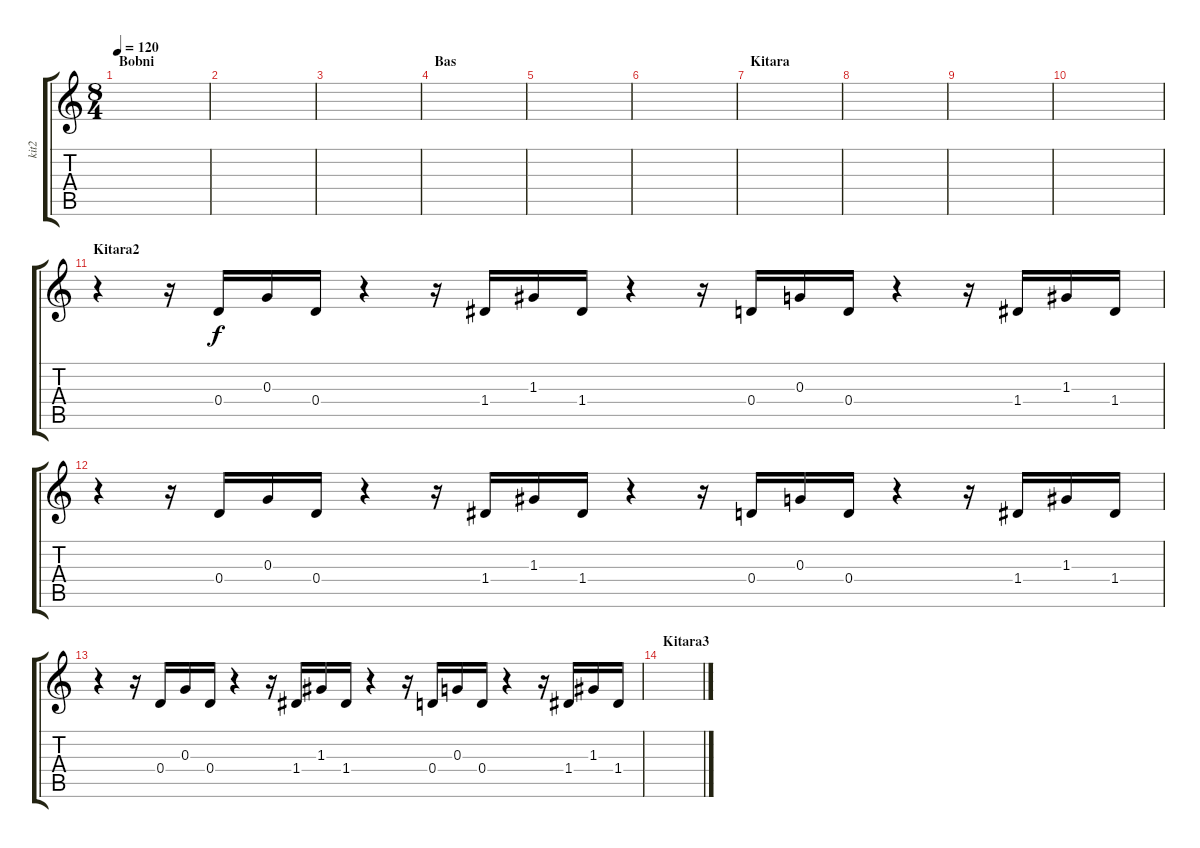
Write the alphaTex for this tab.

\track ("kit2" "kit2") {instrument distortionguitar}
\staff {score tabs}
\tuning (E4 B3 G3 D3 A2 E2) {hide}
\ts (8 4)
\section ("" "Bobni")
\tempo 120
\clef g2
\ks c
|
|
|
\section ("" "Bas")
|
|
|
\section ("" "Kitara")
|
|
|
|
\section ("" "Kitara2")
r.4 r.16 0.4.16 0.3.16 0.4.16 r.4 r.16 1.4.16 1.3.16 1.4.16 r.4 r.16 0.4.16 0.3.16 0.4.16 r.4 r.16 1.4.16 1.3.16 1.4.16 |
r.4 r.16 0.4.16 0.3.16 0.4.16 r.4 r.16 1.4.16 1.3.16 1.4.16 r.4 r.16 0.4.16 0.3.16 0.4.16 r.4 r.16 1.4.16 1.3.16 1.4.16 |
r.4 r.16 0.4.16 0.3.16 0.4.16 r.4 r.16 1.4.16 1.3.16 1.4.16 r.4 r.16 0.4.16 0.3.16 0.4.16 r.4 r.16 1.4.16 1.3.16 1.4.16 |
\section ("" "Kitara3")
